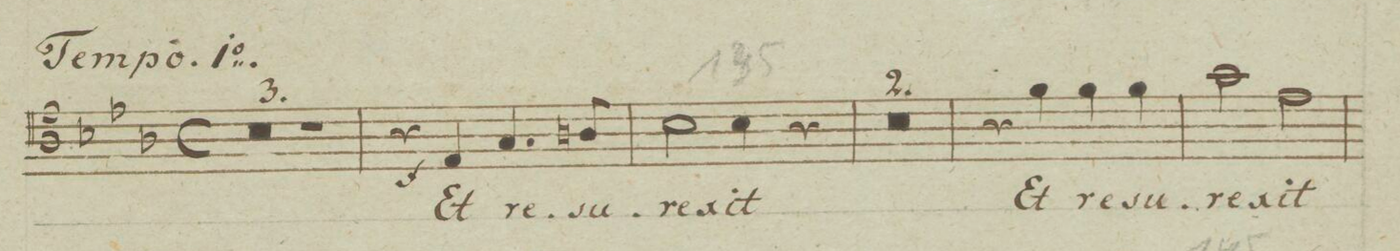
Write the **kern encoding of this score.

**kern	**text	**dynam
*I"Tenore	*	*
*clefC4	*	*
*k[b-e-a-]	*	*
*met(c)	*	*
*M4/4	*	*
0r	.	.
=128	=128	=128
=129	=129	=129
1r	.	.
=130	=130	=130
4r	.	f
4E-/	Et	.
4.G/	re-	.
8An/	-su-	.
=131	=131	=131
2B-\	-re-	.
4B-\	-xit	.
4r	.	.
=132	=132	=132
0r	.	.
=133	=133	=133
=134	=134	=134
4r	.	.
4f\	Et	.
4f\	re-	.
4f\	-su-	.
=135	=135	=135
2g\	-re-	.
2e-\	-xit	.
=136	=136	=136
*-	*-	*-
